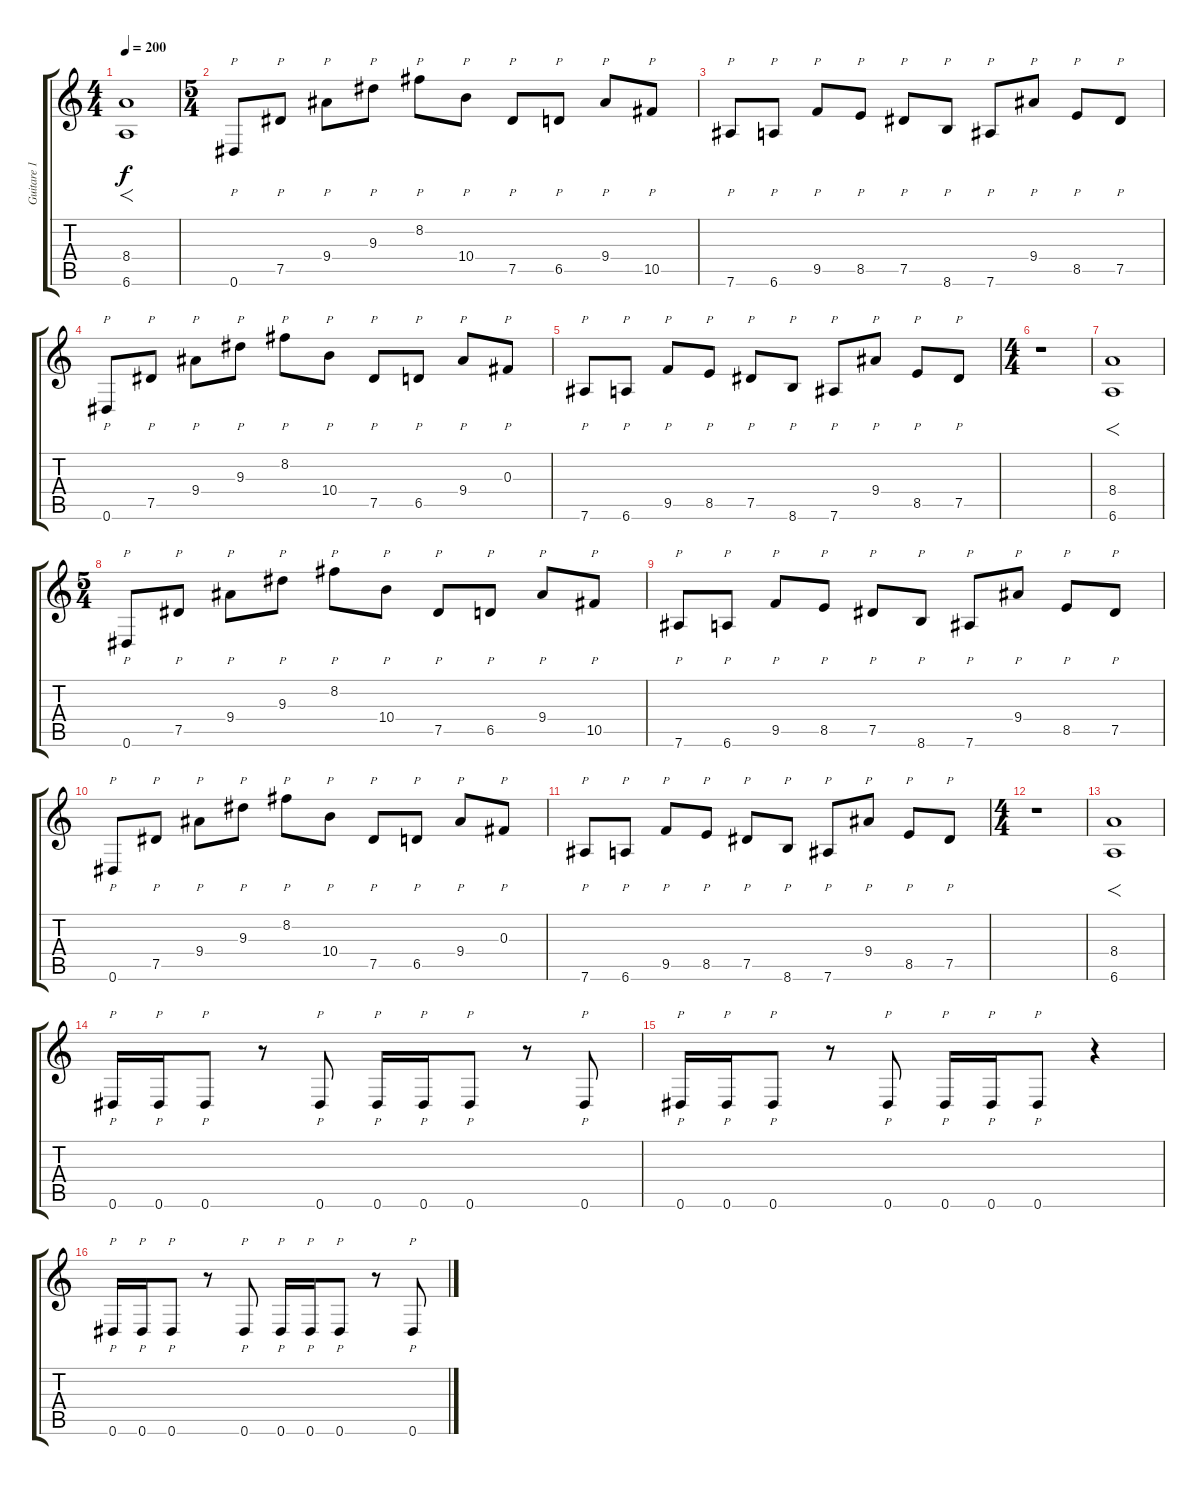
\track ("Guitare 1" "Guitare 1") {instrument distortionguitar}
\staff {score tabs}
\tuning (Eb4 Bb3 Gb3 Db3 Ab2 Eb2) {hide}
\ts (4 4)
\tempo 200
\clef g2
\ks c
(8.4 6.6).1{f dy f} |
\ts (5 4)
0.6.8{p} 7.5.8{p} 9.4.8{p} 9.3.8{p} 8.2.8{p} 10.4.8{p} 7.5.8{p} 6.5.8{p} 9.4.8{p} 10.5.8{p} |
7.6.8{p} 6.6.8{p} 9.5.8{p} 8.5.8{p} 7.5.8{p} 8.6.8{p} 7.6.8{p} 9.4.8{p} 8.5.8{p} 7.5.8{p} |
0.6.8{p} 7.5.8{p} 9.4.8{p} 9.3.8{p} 8.2.8{p} 10.4.8{p} 7.5.8{p} 6.5.8{p} 9.4.8{p} 0.3.8{p} |
7.6.8{p} 6.6.8{p} 9.5.8{p} 8.5.8{p} 7.5.8{p} 8.6.8{p} 7.6.8{p} 9.4.8{p} 8.5.8{p} 7.5.8{p} |
\ts (4 4)
r.1 |
(8.4 6.6).1{f} |
\ts (5 4)
0.6.8{p} 7.5.8{p} 9.4.8{p} 9.3.8{p} 8.2.8{p} 10.4.8{p} 7.5.8{p} 6.5.8{p} 9.4.8{p} 10.5.8{p} |
7.6.8{p} 6.6.8{p} 9.5.8{p} 8.5.8{p} 7.5.8{p} 8.6.8{p} 7.6.8{p} 9.4.8{p} 8.5.8{p} 7.5.8{p} |
0.6.8{p} 7.5.8{p} 9.4.8{p} 9.3.8{p} 8.2.8{p} 10.4.8{p} 7.5.8{p} 6.5.8{p} 9.4.8{p} 0.3.8{p} |
7.6.8{p} 6.6.8{p} 9.5.8{p} 8.5.8{p} 7.5.8{p} 8.6.8{p} 7.6.8{p} 9.4.8{p} 8.5.8{p} 7.5.8{p} |
\ts (4 4)
r.1 |
(8.4 6.6).1{f} |
0.6.16{p} 0.6.16{p} 0.6.8{p} r.8 0.6.8{p} 0.6.16{p} 0.6.16{p} 0.6.8{p} r.8 0.6.8{p} |
0.6.16{p} 0.6.16{p} 0.6.8{p} r.8 0.6.8{p} 0.6.16{p} 0.6.16{p} 0.6.8{p} r.4 |
0.6.16{p} 0.6.16{p} 0.6.8{p} r.8 0.6.8{p} 0.6.16{p} 0.6.16{p} 0.6.8{p} r.8 0.6.8{p}
